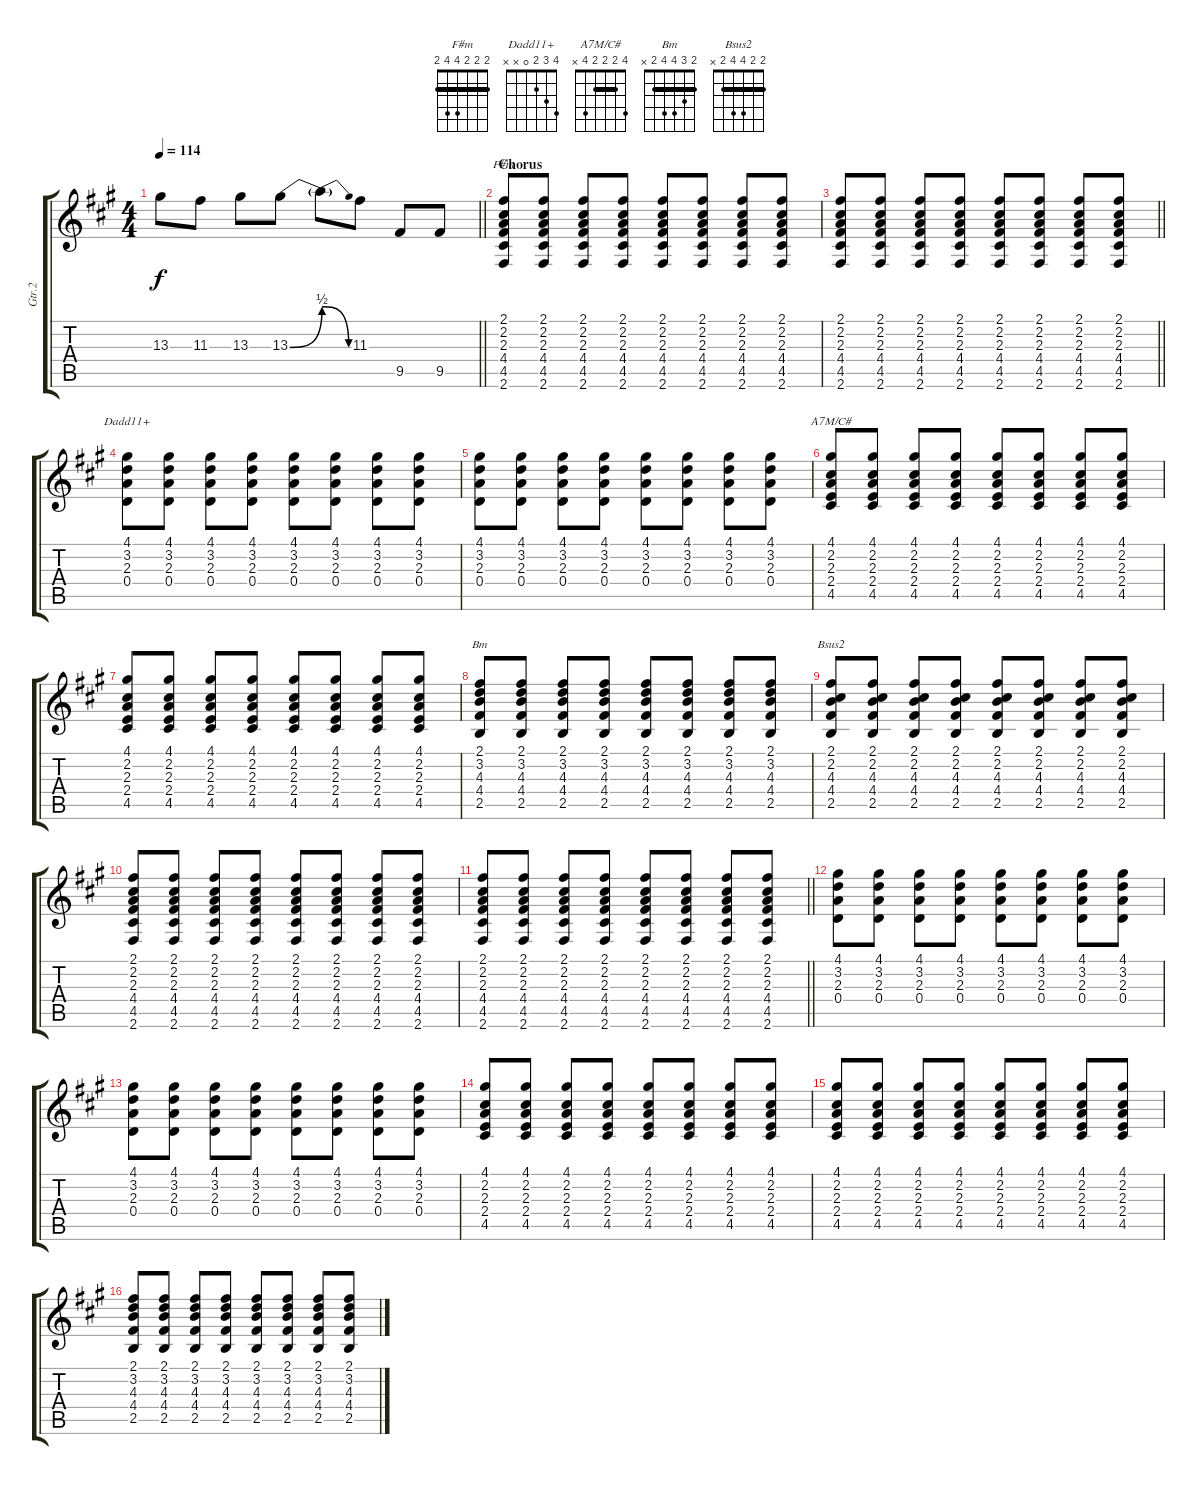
\track ("Gtr.2" "Gtr.2") {instrument distortionguitar}
\staff {score tabs}
\tuning (E4 B3 G3 D3 A2 E2) {hide}
\chord ("F#m" 2 2 2 4 4 2) {barre 2}
\chord ("Dadd11+" 4 3 2 0 x x)
\chord ("A7M/C#" 4 2 2 2 4 x) {barre 2}
\chord ("Bm" 2 3 4 4 2 x) {barre 2}
\chord ("Bsus2" 2 2 4 4 2 x) {barre 2}
\ts (4 4)
\tempo 114
\clef g2
\barLineRight lightlight
\ks f#minor
13.3{t}.8{dy f} 11.3.8 13.3.8 13.3{be (bend 0 0 60 2)}.8 13.3{be (release 0 2 60 0) t}.8 11.3.8 9.5.8 9.5.8 |
\section ("" "Chorus")
(2.1 2.2 2.3 4.4 4.5 2.6).8{ch "F#m"} (2.1 2.2 2.3 4.4 4.5 2.6).8 (2.1 2.2 2.3 4.4 4.5 2.6).8 (2.1 2.2 2.3 4.4 4.5 2.6).8 (2.1 2.2 2.3 4.4 4.5 2.6).8 (2.1 2.2 2.3 4.4 4.5 2.6).8 (2.1 2.2 2.3 4.4 4.5 2.6).8 (2.1 2.2 2.3 4.4 4.5 2.6).8 |
\barLineRight lightlight
(2.1 2.2 2.3 4.4 4.5 2.6).8 (2.1 2.2 2.3 4.4 4.5 2.6).8 (2.1 2.2 2.3 4.4 4.5 2.6).8 (2.1 2.2 2.3 4.4 4.5 2.6).8 (2.1 2.2 2.3 4.4 4.5 2.6).8 (2.1 2.2 2.3 4.4 4.5 2.6).8 (2.1 2.2 2.3 4.4 4.5 2.6).8 (2.1 2.2 2.3 4.4 4.5 2.6).8 |
(4.1 3.2 2.3 0.4).8{ch "Dadd11+"} (4.1 3.2 2.3 0.4).8 (4.1 3.2 2.3 0.4).8 (4.1 3.2 2.3 0.4).8 (4.1 3.2 2.3 0.4).8 (4.1 3.2 2.3 0.4).8 (4.1 3.2 2.3 0.4).8 (4.1 3.2 2.3 0.4).8 |
(4.1 3.2 2.3 0.4).8 (4.1 3.2 2.3 0.4).8 (4.1 3.2 2.3 0.4).8 (4.1 3.2 2.3 0.4).8 (4.1 3.2 2.3 0.4).8 (4.1 3.2 2.3 0.4).8 (4.1 3.2 2.3 0.4).8 (4.1 3.2 2.3 0.4).8 |
(4.1 2.2 2.3 2.4 4.5).8{ch "A7M/C#"} (4.1 2.2 2.3 2.4 4.5).8 (4.1 2.2 2.3 2.4 4.5).8 (4.1 2.2 2.3 2.4 4.5).8 (4.1 2.2 2.3 2.4 4.5).8 (4.1 2.2 2.3 2.4 4.5).8 (4.1 2.2 2.3 2.4 4.5).8 (4.1 2.2 2.3 2.4 4.5).8 |
(4.1 2.2 2.3 2.4 4.5).8 (4.1 2.2 2.3 2.4 4.5).8 (4.1 2.2 2.3 2.4 4.5).8 (4.1 2.2 2.3 2.4 4.5).8 (4.1 2.2 2.3 2.4 4.5).8 (4.1 2.2 2.3 2.4 4.5).8 (4.1 2.2 2.3 2.4 4.5).8 (4.1 2.2 2.3 2.4 4.5).8 |
(2.1 3.2 4.3 4.4 2.5).8{ch "Bm"} (2.1 3.2 4.3 4.4 2.5).8 (2.1 3.2 4.3 4.4 2.5).8 (2.1 3.2 4.3 4.4 2.5).8 (2.1 3.2 4.3 4.4 2.5).8 (2.1 3.2 4.3 4.4 2.5).8 (2.1 3.2 4.3 4.4 2.5).8 (2.1 3.2 4.3 4.4 2.5).8 |
(2.1 2.2 4.3 4.4 2.5).8{ch "Bsus2"} (2.1 2.2 4.3 4.4 2.5).8 (2.1 2.2 4.3 4.4 2.5).8 (2.1 2.2 4.3 4.4 2.5).8 (2.1 2.2 4.3 4.4 2.5).8 (2.1 2.2 4.3 4.4 2.5).8 (2.1 2.2 4.3 4.4 2.5).8 (2.1 2.2 4.3 4.4 2.5).8 |
(2.1 2.2 2.3 4.4 4.5 2.6).8 (2.1 2.2 2.3 4.4 4.5 2.6).8 (2.1 2.2 2.3 4.4 4.5 2.6).8 (2.1 2.2 2.3 4.4 4.5 2.6).8 (2.1 2.2 2.3 4.4 4.5 2.6).8 (2.1 2.2 2.3 4.4 4.5 2.6).8 (2.1 2.2 2.3 4.4 4.5 2.6).8 (2.1 2.2 2.3 4.4 4.5 2.6).8 |
\barLineRight lightlight
(2.1 2.2 2.3 4.4 4.5 2.6).8 (2.1 2.2 2.3 4.4 4.5 2.6).8 (2.1 2.2 2.3 4.4 4.5 2.6).8 (2.1 2.2 2.3 4.4 4.5 2.6).8 (2.1 2.2 2.3 4.4 4.5 2.6).8 (2.1 2.2 2.3 4.4 4.5 2.6).8 (2.1 2.2 2.3 4.4 4.5 2.6).8 (2.1 2.2 2.3 4.4 4.5 2.6).8 |
(4.1 3.2 2.3 0.4).8 (4.1 3.2 2.3 0.4).8 (4.1 3.2 2.3 0.4).8 (4.1 3.2 2.3 0.4).8 (4.1 3.2 2.3 0.4).8 (4.1 3.2 2.3 0.4).8 (4.1 3.2 2.3 0.4).8 (4.1 3.2 2.3 0.4).8 |
(4.1 3.2 2.3 0.4).8 (4.1 3.2 2.3 0.4).8 (4.1 3.2 2.3 0.4).8 (4.1 3.2 2.3 0.4).8 (4.1 3.2 2.3 0.4).8 (4.1 3.2 2.3 0.4).8 (4.1 3.2 2.3 0.4).8 (4.1 3.2 2.3 0.4).8 |
(4.1 2.2 2.3 2.4 4.5).8 (4.1 2.2 2.3 2.4 4.5).8 (4.1 2.2 2.3 2.4 4.5).8 (4.1 2.2 2.3 2.4 4.5).8 (4.1 2.2 2.3 2.4 4.5).8 (4.1 2.2 2.3 2.4 4.5).8 (4.1 2.2 2.3 2.4 4.5).8 (4.1 2.2 2.3 2.4 4.5).8 |
(4.1 2.2 2.3 2.4 4.5).8 (4.1 2.2 2.3 2.4 4.5).8 (4.1 2.2 2.3 2.4 4.5).8 (4.1 2.2 2.3 2.4 4.5).8 (4.1 2.2 2.3 2.4 4.5).8 (4.1 2.2 2.3 2.4 4.5).8 (4.1 2.2 2.3 2.4 4.5).8 (4.1 2.2 2.3 2.4 4.5).8 |
(2.1 3.2 4.3 4.4 2.5).8 (2.1 3.2 4.3 4.4 2.5).8 (2.1 3.2 4.3 4.4 2.5).8 (2.1 3.2 4.3 4.4 2.5).8 (2.1 3.2 4.3 4.4 2.5).8 (2.1 3.2 4.3 4.4 2.5).8 (2.1 3.2 4.3 4.4 2.5).8 (2.1 3.2 4.3 4.4 2.5).8
